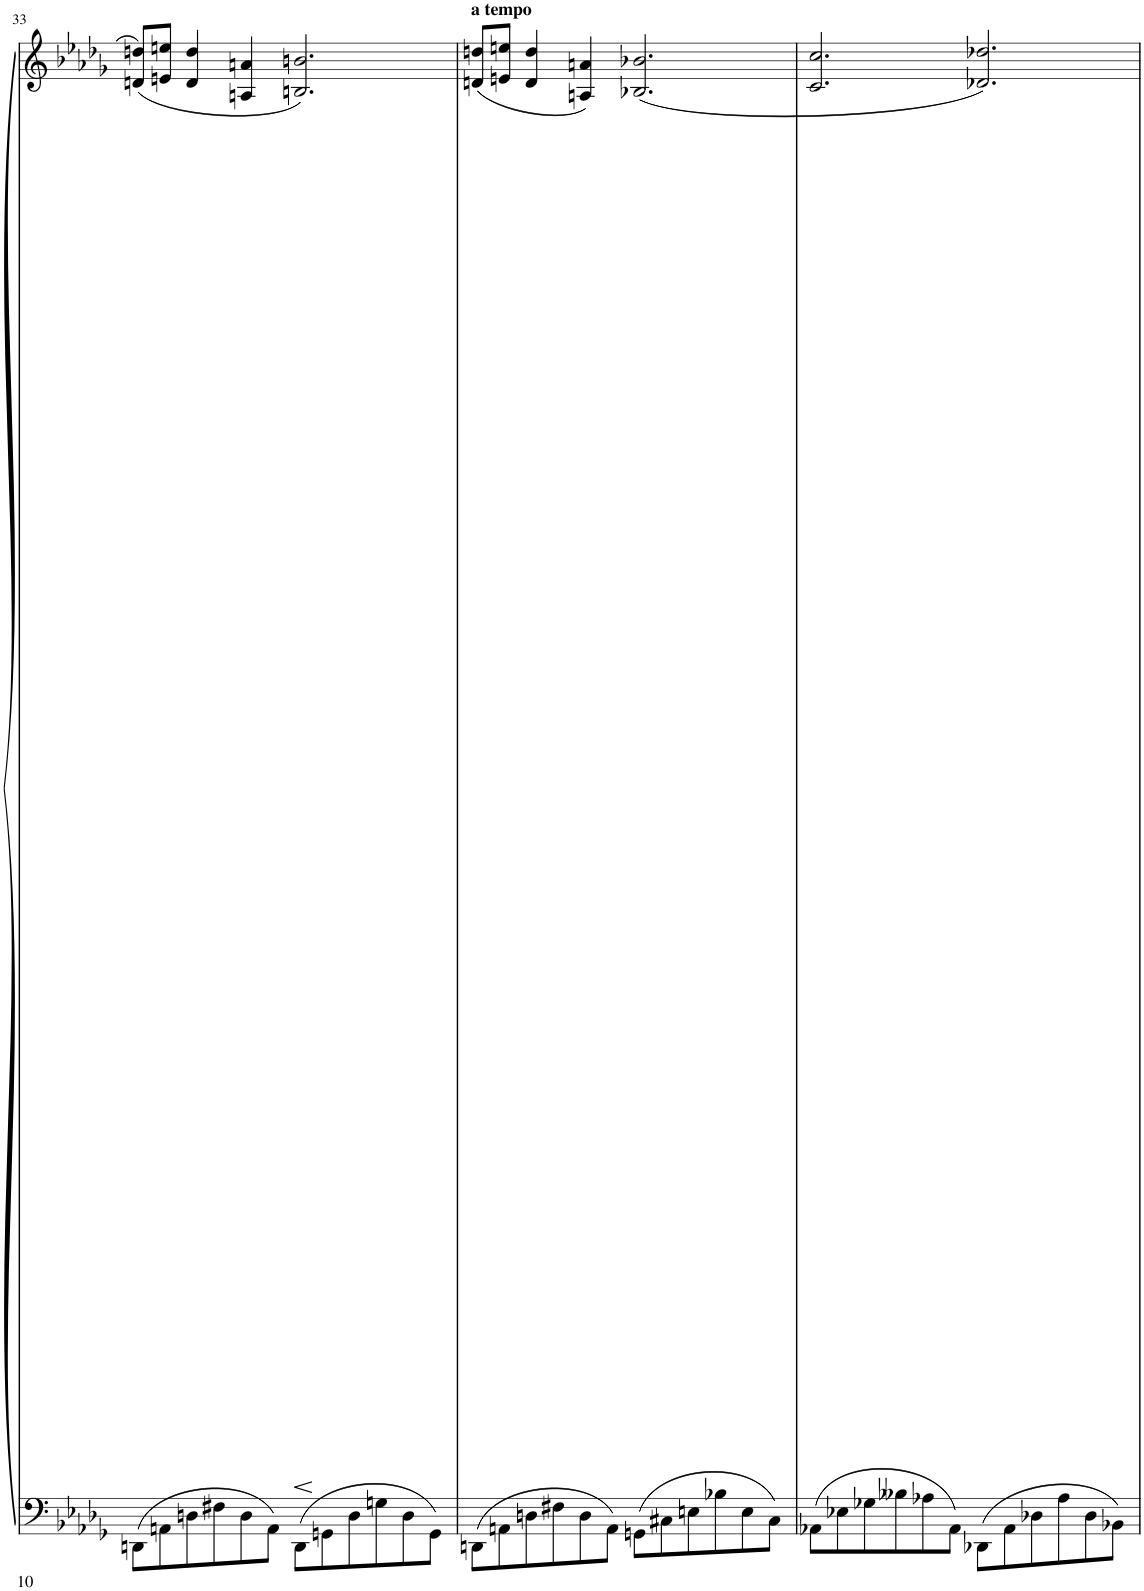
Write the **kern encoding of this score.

**kern	**kern
*part1	*part1
*staff2	*staff1
*I"Piano	*
*I'Pno	*
!!LO:PB:g=z
*clefF4	*clefG2
*k[b-e-a-d-g-]	*k[b-e-a-d-g-]
*M6/4	*M6/4
=33	=33
8DDn\L	(8dn/ 8ddn/L
8AAn\	8en/ 8een/J
8Dn\	4d/ 4dd/
8F#X\	.
8D\	4An/ 4an/
8AA\J	.
8DD\L	2.Bn/ 2.bn/)
8GGn\	.
8D\	.
8Gn\	.
8D\	.
8GG\J	.
=34	=34
!	!LO:TX:a:B:t=a tempo
8DDn\L	(8dn/ 8ddn/L
8AAn\	8en/ 8een/J
8Dn\	4d/ 4dd/
8F#X\	.
8D\	4An/ 4an/)
8AA\J	.
8GGn\L	(2.B-X/ 2.b-X/
8C#X\	.
8En\	.
8B-X\	.
8E\	.
8C#\J	.
=35	=35
8AA-X\L	2.c/ 2.cc/
8E-X\	.
8G-X\	.
8B--X\	.
8A-X\	.
8AA-\J	.
8DD-X\L	2.d-X/ 2.dd-X/)
8AA-\	.
8D-X\	.
8A-\	.
8D-\	.
8BB-X\J	.
=	=
*-	*-
